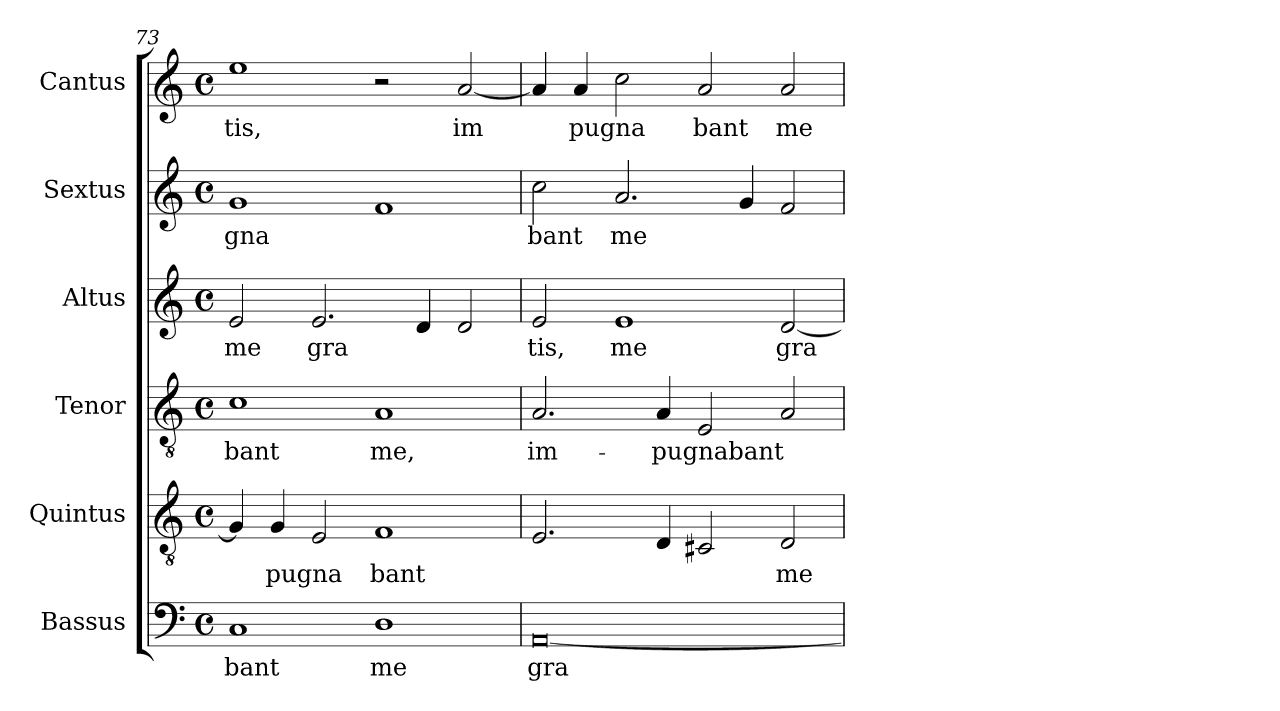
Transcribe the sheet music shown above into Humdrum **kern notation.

**kern	**text	**kern	**text	**kern	**text	**kern	**text	**kern	**text	**kern	**text
*part6	*part6	*part5	*part5	*part4	*part4	*part3	*part3	*part2	*part2	*part1	*part1
*staff6	*staff6	*staff5	*staff5	*staff4	*staff4	*staff3	*staff3	*staff2	*staff2	*staff1	*staff1
*I"Bassus	*	*I"Quintus	*	*I"Tenor	*	*I"Altus	*	*I"Sextus	*	*I"Cantus	*
*clefF4	*	*clefGv2	*	*clefGv2	*	*clefG2	*	*clefG2	*	*clefG2	*
*M4/4	*	*M4/4	*	*M4/4	*	*M4/4	*	*M4/4	*	*M4/4	*
*met(c)	*	*met(c)	*	*met(c)	*	*met(c)	*	*met(c)	*	*met(c)	*
=73	=73	=73	=73	=73	=73	=73	=73	=73	=73	=73	=73
!	!LO:LY:b:cj	!	!	!	!LO:LY:b:cj	!	!LO:LY:b:cj	!	!LO:LY:b	!	!LO:LY:b:cj
1C	-bant	4G/]	.	1c	-bant	2e/	me	1g	gna	1ee	tis,
!	!	!	!LO:LY:b	!	!	!	!	!	!	!	!
.	.	4G/	pugna	.	.	.	.	.	.	.	.
!	!	!	!	!	!	!	!LO:LY:b	!	!	!	!
.	.	2E/	.	.	.	2.e/	gra	.	.	.	.
!	!LO:LY:b:cj	!	!LO:LY:b	!	!LO:LY:b:cj	!	!	!	!	!	!
1D	me	1F	bant	1A	me,	.	.	1f	.	2r	.
.	.	.	.	.	.	4d/	.	.	.	.	.
!	!	!	!	!	!	!	!	!	!	!	!LO:LY:b
.	.	.	.	.	.	2d/	.	.	.	[<2a/	im
=74	=74	=74	=74	=74	=74	=74	=74	=74	=74	=74	=74
!	!LO:LY:b:cj	!	!	!	!LO:LY:b:cj	!	!LO:LY:b:cj	!	!LO:LY:b:cj	!	!
[<0AA	gra-	2.E/	.	2.A/	im-	2e/	tis,	2cc\	bant	4a/]	.
!	!	!	!	!	!	!	!	!	!	!	!LO:LY:b
.	.	.	.	.	.	.	.	.	.	4a/	pugna
!	!	!	!	!	!	!	!LO:LY:b:cj	!	!LO:LY:b	!	!
.	.	.	.	.	.	1e	me	2.a/	me	2cc\	.
!	!	!	!	!	!LO:LY:b	!	!	!	!	!	!
.	.	4D/	.	4A/	-pugnabant	.	.	.	.	.	.
!	!	!	!	!	!	!	!	!	!	!	!LO:LY:b:cj
.	.	2C#X/	.	2E/	.	.	.	.	.	2a/	bant
.	.	.	.	.	.	.	.	4g/	.	.	.
!	!	!	!LO:LY:b:cj	!	!	!	!LO:LY:b	!	!	!	!LO:LY:b:cj
.	.	2D/	me	2A/	.	[<2d/	gra	2f/	.	2a/	me
=	=	=	=	=	=	=	=	=	=	=	=
*-	*-	*-	*-	*-	*-	*-	*-	*-	*-	*-	*-
